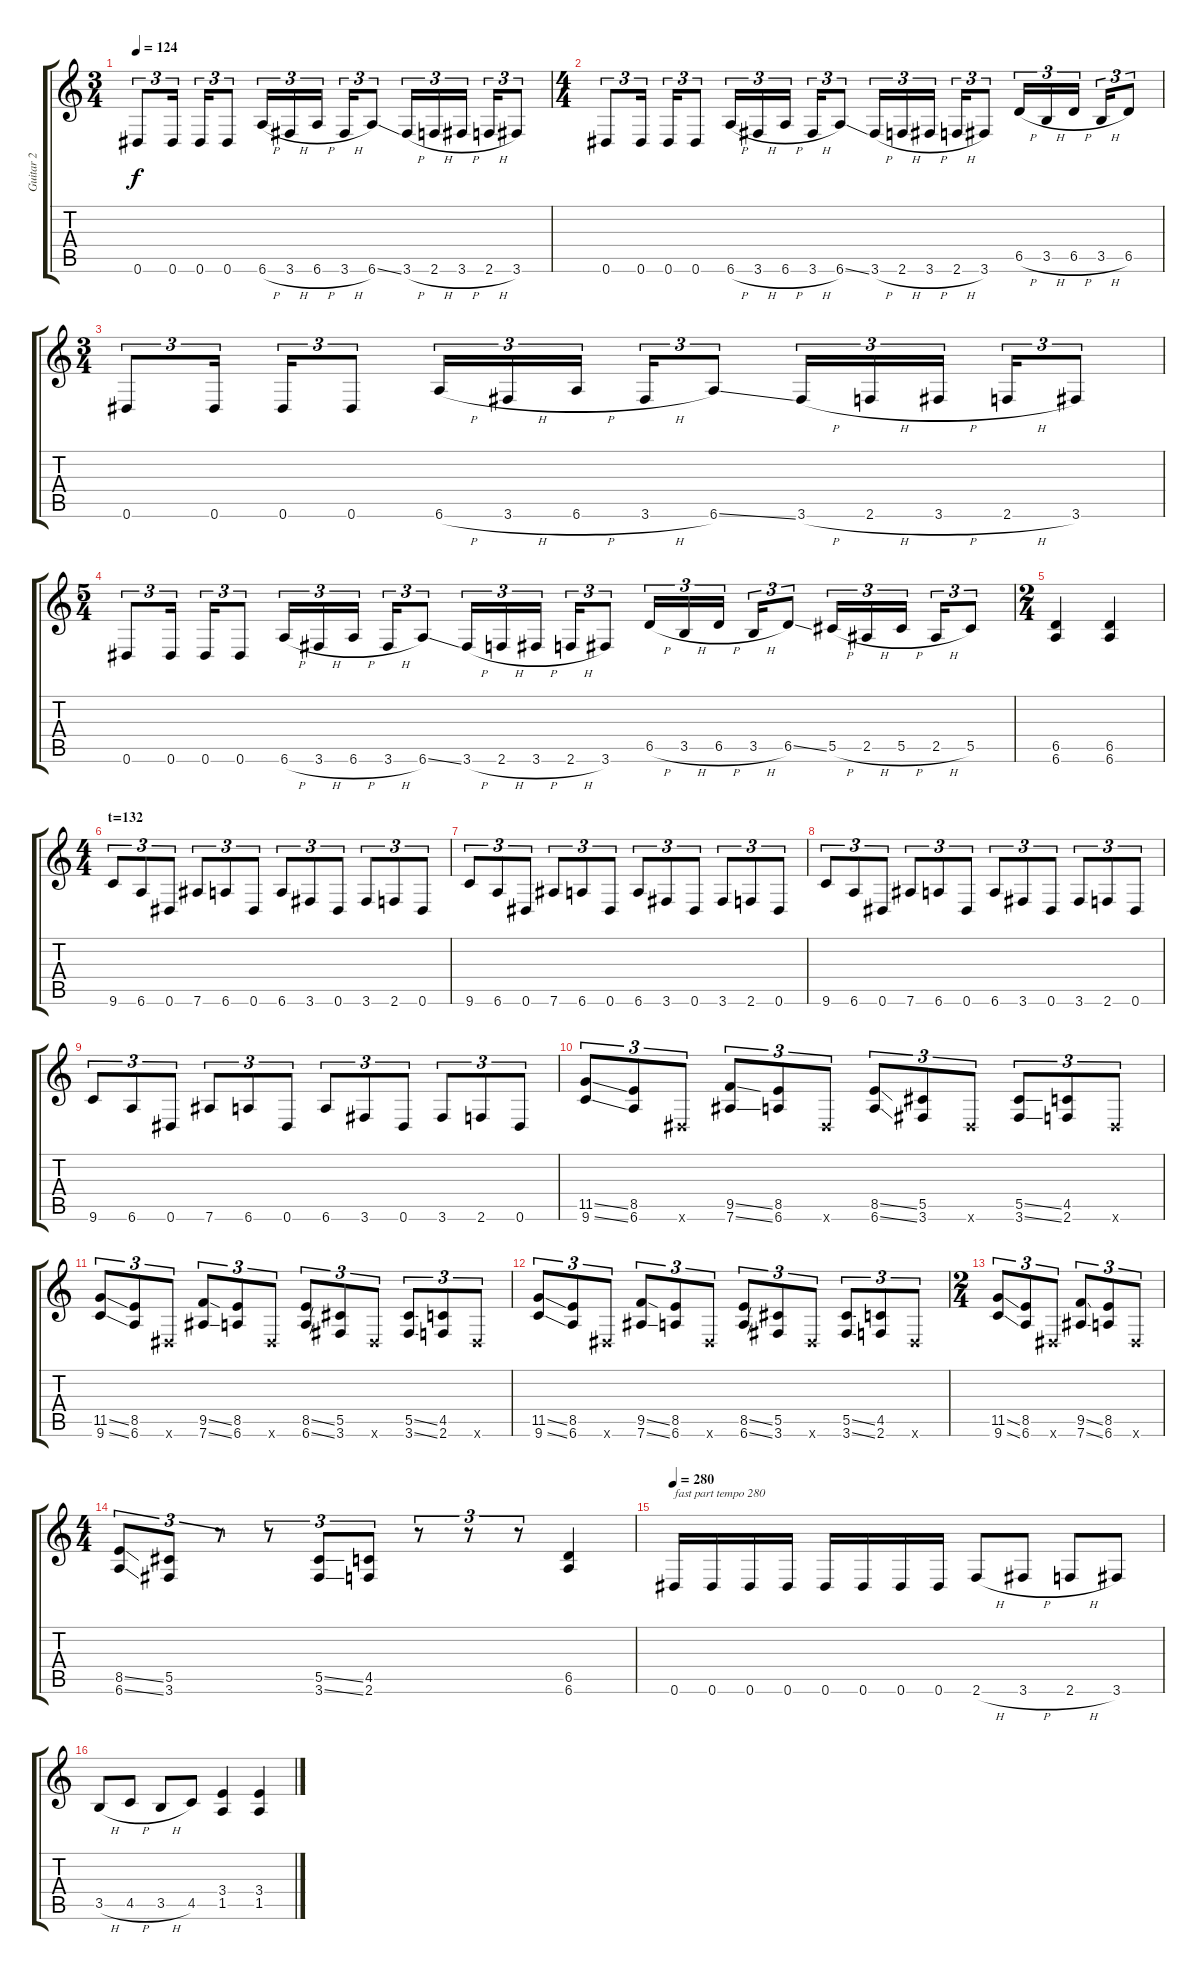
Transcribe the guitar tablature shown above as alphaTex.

\track ("Guitar 2" "Guitar 2") {instrument distortionguitar}
\staff {score tabs}
\tuning (Eb4 Bb3 Gb3 Db3 Ab2 Eb2) {hide}
\ts (3 4)
\tempo 124
\clef g2
\ks c
0.6.8{tu (3 2) dy f} 0.6.16{tu (3 2)} 0.6.16{tu (3 2)} 0.6.8{tu (3 2)} 6.6{h}.16{tu (3 2)} 3.6{h}.16{tu (3 2)} 6.6{h}.16{tu (3 2)} 3.6{h}.16{tu (3 2)} 6.6{ss}.8{tu (3 2)} 3.6{h}.16{tu (3 2)} 2.6{h}.16{tu (3 2)} 3.6{h}.16{tu (3 2)} 2.6{h}.16{tu (3 2)} 3.6.8{tu (3 2)} |
\ts (4 4)
0.6.8{tu (3 2)} 0.6.16{tu (3 2)} 0.6.16{tu (3 2)} 0.6.8{tu (3 2)} 6.6{h}.16{tu (3 2)} 3.6{h}.16{tu (3 2)} 6.6{h}.16{tu (3 2)} 3.6{h}.16{tu (3 2)} 6.6{ss}.8{tu (3 2)} 3.6{h}.16{tu (3 2)} 2.6{h}.16{tu (3 2)} 3.6{h}.16{tu (3 2)} 2.6{h}.16{tu (3 2)} 3.6.8{tu (3 2)} 6.5{h}.16{tu (3 2)} 3.5{h}.16{tu (3 2)} 6.5{h}.16{tu (3 2)} 3.5{h}.16{tu (3 2)} 6.5.8{tu (3 2)} |
\ts (3 4)
0.6.8{tu (3 2)} 0.6.16{tu (3 2)} 0.6.16{tu (3 2)} 0.6.8{tu (3 2)} 6.6{h}.16{tu (3 2)} 3.6{h}.16{tu (3 2)} 6.6{h}.16{tu (3 2)} 3.6{h}.16{tu (3 2)} 6.6{ss}.8{tu (3 2)} 3.6{h}.16{tu (3 2)} 2.6{h}.16{tu (3 2)} 3.6{h}.16{tu (3 2)} 2.6{h}.16{tu (3 2)} 3.6.8{tu (3 2)} |
\ts (5 4)
0.6.8{tu (3 2)} 0.6.16{tu (3 2)} 0.6.16{tu (3 2)} 0.6.8{tu (3 2)} 6.6{h}.16{tu (3 2)} 3.6{h}.16{tu (3 2)} 6.6{h}.16{tu (3 2)} 3.6{h}.16{tu (3 2)} 6.6{ss}.8{tu (3 2)} 3.6{h}.16{tu (3 2)} 2.6{h}.16{tu (3 2)} 3.6{h}.16{tu (3 2)} 2.6{h}.16{tu (3 2)} 3.6.8{tu (3 2)} 6.5{h}.16{tu (3 2)} 3.5{h}.16{tu (3 2)} 6.5{h}.16{tu (3 2)} 3.5{h}.16{tu (3 2)} 6.5{ss}.8{tu (3 2)} 5.5{h}.16{tu (3 2)} 2.5{h}.16{tu (3 2)} 5.5{h}.16{tu (3 2)} 2.5{h}.16{tu (3 2)} 5.5.8{tu (3 2)} |
\ts (2 4)
(6.5 6.6).4 (6.5 6.6).4 |
\ts (4 4)
\section ("" "t=132")
9.6.8{tu (3 2)} 6.6.8{tu (3 2)} 0.6.8{tu (3 2)} 7.6.8{tu (3 2)} 6.6.8{tu (3 2)} 0.6.8{tu (3 2)} 6.6.8{tu (3 2)} 3.6.8{tu (3 2)} 0.6.8{tu (3 2)} 3.6.8{tu (3 2)} 2.6.8{tu (3 2)} 0.6.8{tu (3 2)} |
9.6.8{tu (3 2)} 6.6.8{tu (3 2)} 0.6.8{tu (3 2)} 7.6.8{tu (3 2)} 6.6.8{tu (3 2)} 0.6.8{tu (3 2)} 6.6.8{tu (3 2)} 3.6.8{tu (3 2)} 0.6.8{tu (3 2)} 3.6.8{tu (3 2)} 2.6.8{tu (3 2)} 0.6.8{tu (3 2)} |
9.6.8{tu (3 2)} 6.6.8{tu (3 2)} 0.6.8{tu (3 2)} 7.6.8{tu (3 2)} 6.6.8{tu (3 2)} 0.6.8{tu (3 2)} 6.6.8{tu (3 2)} 3.6.8{tu (3 2)} 0.6.8{tu (3 2)} 3.6.8{tu (3 2)} 2.6.8{tu (3 2)} 0.6.8{tu (3 2)} |
9.6.8{tu (3 2)} 6.6.8{tu (3 2)} 0.6.8{tu (3 2)} 7.6.8{tu (3 2)} 6.6.8{tu (3 2)} 0.6.8{tu (3 2)} 6.6.8{tu (3 2)} 3.6.8{tu (3 2)} 0.6.8{tu (3 2)} 3.6.8{tu (3 2)} 2.6.8{tu (3 2)} 0.6.8{tu (3 2)} |
(11.5{ss} 9.6{ss}).8{tu (3 2)} (8.5 6.6).8{tu (3 2)} 0.6{x}.8{tu (3 2)} (9.5{ss} 7.6{ss}).8{tu (3 2)} (8.5 6.6).8{tu (3 2)} 0.6{x}.8{tu (3 2)} (8.5{ss} 6.6{ss}).8{tu (3 2)} (5.5 3.6).8{tu (3 2)} 0.6{x}.8{tu (3 2)} (5.5{ss} 3.6{ss}).8{tu (3 2)} (4.5 2.6).8{tu (3 2)} 0.6{x}.8{tu (3 2)} |
(11.5{ss} 9.6{ss}).8{tu (3 2)} (8.5 6.6).8{tu (3 2)} 0.6{x}.8{tu (3 2)} (9.5{ss} 7.6{ss}).8{tu (3 2)} (8.5 6.6).8{tu (3 2)} 0.6{x}.8{tu (3 2)} (8.5{ss} 6.6{ss}).8{tu (3 2)} (5.5 3.6).8{tu (3 2)} 0.6{x}.8{tu (3 2)} (5.5{ss} 3.6{ss}).8{tu (3 2)} (4.5 2.6).8{tu (3 2)} 0.6{x}.8{tu (3 2)} |
(11.5{ss} 9.6{ss}).8{tu (3 2)} (8.5 6.6).8{tu (3 2)} 0.6{x}.8{tu (3 2)} (9.5{ss} 7.6{ss}).8{tu (3 2)} (8.5 6.6).8{tu (3 2)} 0.6{x}.8{tu (3 2)} (8.5{ss} 6.6{ss}).8{tu (3 2)} (5.5 3.6).8{tu (3 2)} 0.6{x}.8{tu (3 2)} (5.5{ss} 3.6{ss}).8{tu (3 2)} (4.5 2.6).8{tu (3 2)} 0.6{x}.8{tu (3 2)} |
\ts (2 4)
(11.5{ss} 9.6{ss}).8{tu (3 2)} (8.5 6.6).8{tu (3 2)} 0.6{x}.8{tu (3 2)} (9.5{ss} 7.6{ss}).8{tu (3 2)} (8.5 6.6).8{tu (3 2)} 0.6{x}.8{tu (3 2)} |
\ts (4 4)
(8.5{ss} 6.6{ss}).8{tu (3 2)} (5.5 3.6).8{tu (3 2)} r.8{tu (3 2)} r.8{tu (3 2)} (5.5{ss} 3.6{ss}).8{tu (3 2)} (4.5 2.6).8{tu (3 2)} r.8{tu (3 2)} r.8{tu (3 2)} r.8{tu (3 2)} (6.5 6.6).4 |
\tempo 280
0.6.16{txt "fast part tempo 280"} 0.6.16 0.6.16 0.6.16 0.6.16 0.6.16 0.6.16 0.6.16 2.6{h}.8 3.6{h}.8 2.6{h}.8 3.6.8 |
3.5{h}.8 4.5{h}.8 3.5{h}.8 4.5.8 (3.4 1.5).4 (3.4 1.5).4
